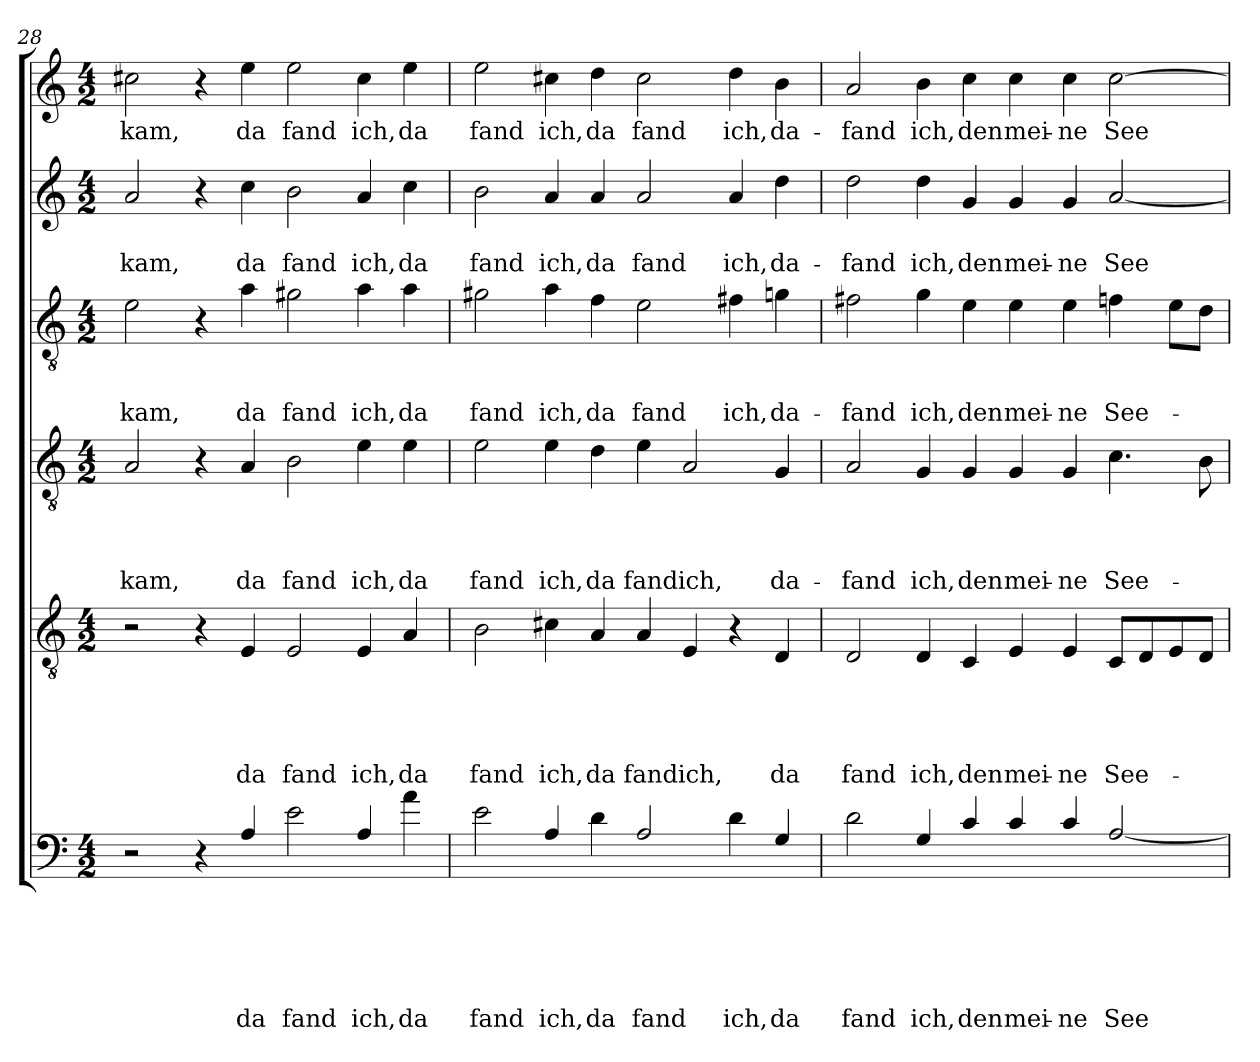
**kern	**text	**text	**text	**text	**text	**text	**kern	**text	**text	**text	**text	**text	**kern	**text	**text	**text	**text	**kern	**text	**text	**text	**kern	**text	**text	**kern	**text
*part6	*part6	*part6	*part6	*part6	*part6	*part6	*part5	*part5	*part5	*part5	*part5	*part5	*part4	*part4	*part4	*part4	*part4	*part3	*part3	*part3	*part3	*part2	*part2	*part2	*part1	*part1
*staff6	*staff6	*staff6	*staff6	*staff6	*staff6	*staff6	*staff5	*staff5	*staff5	*staff5	*staff5	*staff5	*staff4	*staff4	*staff4	*staff4	*staff4	*staff3	*staff3	*staff3	*staff3	*staff2	*staff2	*staff2	*staff1	*staff1
*clefF4	*	*	*	*	*	*	*clefGv2	*	*	*	*	*	*clefGv2	*	*	*	*	*clefGv2	*	*	*	*clefG2	*	*	*clefG2	*
*ITrd8c14	*	*	*	*	*	*	*	*	*	*	*	*	*	*	*	*	*	*	*	*	*	*	*	*	*	*
*k[]	*	*	*	*	*	*	*k[]	*	*	*	*	*	*k[]	*	*	*	*	*k[]	*	*	*	*k[]	*	*	*k[]	*
*C:	*	*	*	*	*	*	*C:	*	*	*	*	*	*C:	*	*	*	*	*C:	*	*	*	*C:	*	*	*C:	*
*M4/2	*	*	*	*	*	*	*M4/2	*	*	*	*	*	*M4/2	*	*	*	*	*M4/2	*	*	*	*M4/2	*	*	*M4/2	*
=28	=28	=28	=28	=28	=28	=28	=28	=28	=28	=28	=28	=28	=28	=28	=28	=28	=28	=28	=28	=28	=28	=28	=28	=28	=28	=28
!	!	!	!	!	!	!	!	!	!	!	!	!	!	!	!	!	!LO:LY:b	!	!	!	!LO:LY:b	!	!	!LO:LY:b	!	!LO:LY:b
2r	.	.	.	.	.	.	2r	.	.	.	.	.	2A/	.	.	.	-kam,	2e\	.	.	-kam,	2a/	.	-kam,	2cc#X\	-kam,
4r	.	.	.	.	.	.	4r	.	.	.	.	.	4r	.	.	.	.	4r	.	.	.	4r	.	.	4r	.
!	!	!	!	!	!	!LO:LY:b	!	!	!	!	!	!LO:LY:b	!	!	!	!	!LO:LY:b	!	!	!	!LO:LY:b	!	!	!LO:LY:b	!	!LO:LY:b
4AA/	.	.	.	.	.	da	4E/	.	.	.	.	da	4A/	.	.	.	da	4a\	.	.	da	4cc\	.	da	4ee\	da
!	!	!	!	!	!	!LO:LY:b	!	!	!	!	!	!LO:LY:b	!	!	!	!	!LO:LY:b	!	!	!	!LO:LY:b	!	!	!LO:LY:b	!	!LO:LY:b
2E\	.	.	.	.	.	fand	2E/	.	.	.	.	fand	2B\	.	.	.	fand	2g#X\	.	.	fand	2b\	.	fand	2ee\	fand
!	!	!	!	!	!	!LO:LY:b	!	!	!	!	!	!LO:LY:b	!	!	!	!	!LO:LY:b	!	!	!	!LO:LY:b	!	!	!LO:LY:b	!	!LO:LY:b
4AA/	.	.	.	.	.	ich,	4E/	.	.	.	.	ich,	4e\	.	.	.	ich,	4a\	.	.	ich,	4a/	.	ich,	4cc#\	ich,
!	!	!	!	!	!	!LO:LY:b	!	!	!	!	!	!LO:LY:b	!	!	!	!	!LO:LY:b	!	!	!	!LO:LY:b	!	!	!LO:LY:b	!	!LO:LY:b
4A\	.	.	.	.	.	da	4A/	.	.	.	.	da	4e\	.	.	.	da	4a\	.	.	da	4cc\	.	da	4ee\	da
=29	=29	=29	=29	=29	=29	=29	=29	=29	=29	=29	=29	=29	=29	=29	=29	=29	=29	=29	=29	=29	=29	=29	=29	=29	=29	=29
!	!	!	!	!	!	!LO:LY:b	!	!	!	!	!	!LO:LY:b	!	!	!	!	!LO:LY:b	!	!	!	!LO:LY:b	!	!	!LO:LY:b	!	!LO:LY:b
2E\	.	.	.	.	.	fand	2B\	.	.	.	.	fand	2e\	.	.	.	fand	2g#X\	.	.	fand	2b\	.	fand	2ee\	fand
!	!	!	!	!	!	!LO:LY:b	!	!	!	!	!	!LO:LY:b	!	!	!	!	!LO:LY:b	!	!	!	!LO:LY:b	!	!	!LO:LY:b	!	!LO:LY:b
4AA/	.	.	.	.	.	ich,	4c#\	.	.	.	.	ich,	4e\	.	.	.	ich,	4a\	.	.	ich,	4a/	.	ich,	4cc#X\	ich,
!	!	!	!	!	!	!LO:LY:b	!	!	!	!	!	!LO:LY:b	!	!	!	!	!LO:LY:b	!	!	!	!LO:LY:b	!	!	!LO:LY:b	!	!LO:LY:b
4D\	.	.	.	.	.	da	4A/	.	.	.	.	da	4d\	.	.	.	da	4f\	.	.	da	4a/	.	da	4dd\	da
!	!	!	!	!	!	!LO:LY:b	!	!	!	!	!	!LO:LY:b	!	!	!	!	!LO:LY:b	!	!	!	!LO:LY:b	!	!	!LO:LY:b	!	!LO:LY:b
2AA/	.	.	.	.	.	fand	4A/	.	.	.	.	fand	4e\	.	.	.	fand	2e\	.	.	fand	2a/	.	fand	2cc#\	fand
!	!	!	!	!	!	!	!	!	!	!	!	!LO:LY:b	!	!	!	!	!LO:LY:b	!	!	!	!	!	!	!	!	!
.	.	.	.	.	.	.	4E/	.	.	.	.	ich,	2A/	.	.	.	ich,	.	.	.	.	.	.	.	.	.
!	!	!	!	!	!	!LO:LY:b	!	!	!	!	!	!	!	!	!	!	!	!	!	!	!LO:LY:b	!	!	!LO:LY:b	!	!LO:LY:b
4D\	.	.	.	.	.	ich,	4r	.	.	.	.	.	.	.	.	.	.	4f#X\	.	.	ich,	4a/	.	ich,	4dd\	ich,
!	!	!	!	!	!	!LO:LY:b	!	!	!	!	!	!LO:LY:b	!	!	!	!	!LO:LY:b	!	!	!	!LO:LY:b	!	!	!LO:LY:b	!	!LO:LY:b
4GG/	.	.	.	.	.	da	4D/	.	.	.	.	da	4G/	.	.	.	da-	4gn\	.	.	da-	4dd\	.	da-	4b\	da-
=30	=30	=30	=30	=30	=30	=30	=30	=30	=30	=30	=30	=30	=30	=30	=30	=30	=30	=30	=30	=30	=30	=30	=30	=30	=30	=30
!	!	!	!	!	!	!LO:LY:b	!	!	!	!	!	!LO:LY:b	!	!	!	!	!LO:LY:b	!	!	!	!LO:LY:b	!	!	!LO:LY:b	!	!LO:LY:b
2D\	.	.	.	.	.	fand	2D/	.	.	.	.	fand	2A/	.	.	.	-fand	2f#X\	.	.	-fand	2dd\	.	-fand	2a/	-fand
!	!	!	!	!	!	!LO:LY:b	!	!	!	!	!	!LO:LY:b	!	!	!	!	!LO:LY:b	!	!	!	!LO:LY:b	!	!	!LO:LY:b	!	!LO:LY:b
4GG/	.	.	.	.	.	ich,	4D/	.	.	.	.	ich,	4G/	.	.	.	ich,	4g\	.	.	ich,	4dd\	.	ich,	4b\	ich,
!	!	!	!	!	!	!LO:LY:b	!	!	!	!	!	!LO:LY:b	!	!	!	!	!LO:LY:b	!	!	!	!LO:LY:b	!	!	!LO:LY:b	!	!LO:LY:b
4C/	.	.	.	.	.	den	4C/	.	.	.	.	den	4G/	.	.	.	den	4e\	.	.	den	4g/	.	den	4cc\	den
!	!	!	!	!	!	!LO:LY:b	!	!	!	!	!	!LO:LY:b	!	!	!	!	!LO:LY:b	!	!	!	!LO:LY:b	!	!	!LO:LY:b	!	!LO:LY:b
4C/	.	.	.	.	.	mei-	4E/	.	.	.	.	mei-	4G/	.	.	.	mei-	4e\	.	.	mei-	4g/	.	mei-	4cc\	mei-
!	!	!	!	!	!	!LO:LY:b	!	!	!	!	!	!LO:LY:b	!	!	!	!	!LO:LY:b	!	!	!	!LO:LY:b	!	!	!LO:LY:b	!	!LO:LY:b
4C/	.	.	.	.	.	-ne	4E/	.	.	.	.	-ne	4G/	.	.	.	-ne	4e\	.	.	-ne	4g/	.	-ne	4cc\	-ne
!	!	!	!	!	!	!LO:LY:b	!	!	!	!	!	!LO:LY:b	!	!	!	!	!LO:LY:b	!	!	!	!LO:LY:b	!	!	!LO:LY:b	!	!LO:LY:b
[2AA/	.	.	.	.	.	See-	8C/L	.	.	.	.	See-	4.c\	.	.	.	See-	4f\	.	.	See-	[2a/	.	See-	[2cc\	See-
.	.	.	.	.	.	.	8D/	.	.	.	.	.	.	.	.	.	.	.	.	.	.	.	.	.	.	.
.	.	.	.	.	.	.	8E/	.	.	.	.	.	.	.	.	.	.	8e\L	.	.	.	.	.	.	.	.
.	.	.	.	.	.	.	8D/J	.	.	.	.	.	8B\	.	.	.	.	8d\J	.	.	.	.	.	.	.	.
=	=	=	=	=	=	=	=	=	=	=	=	=	=	=	=	=	=	=	=	=	=	=	=	=	=	=
*-	*-	*-	*-	*-	*-	*-	*-	*-	*-	*-	*-	*-	*-	*-	*-	*-	*-	*-	*-	*-	*-	*-	*-	*-	*-	*-
